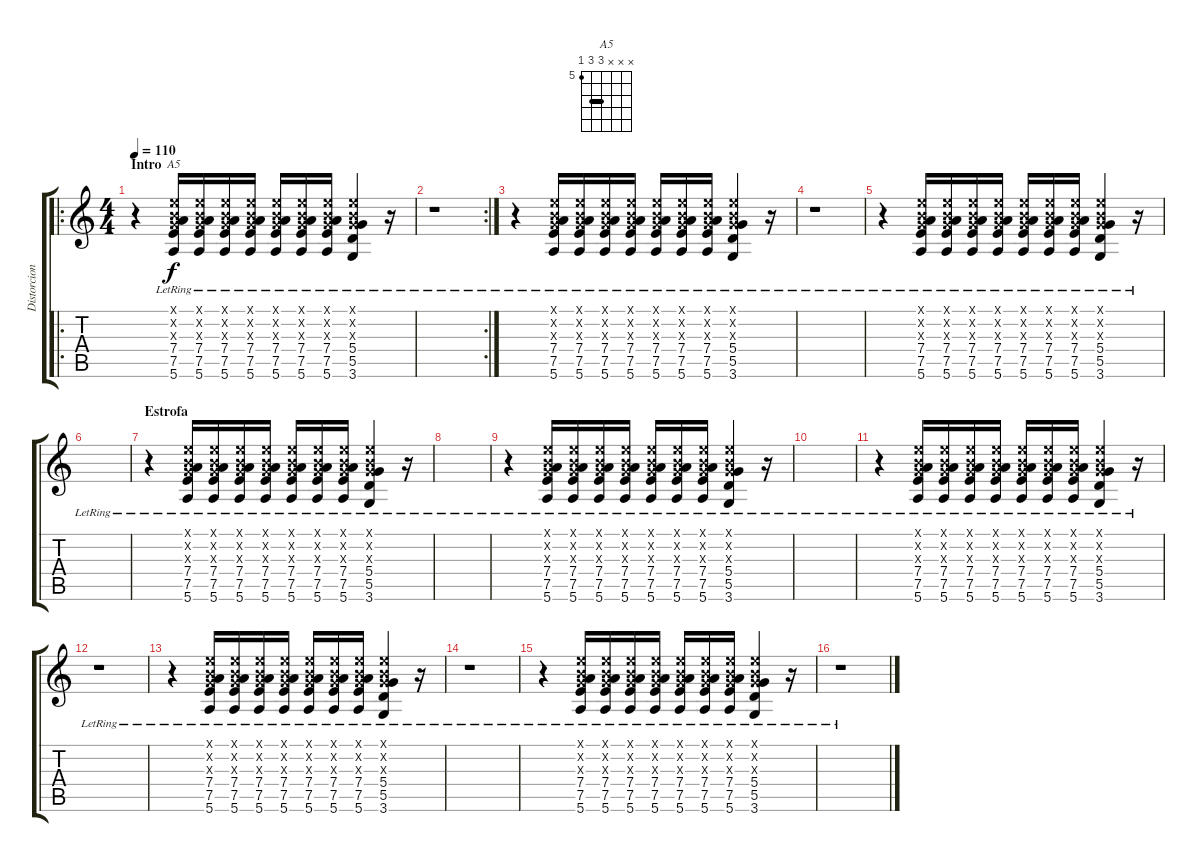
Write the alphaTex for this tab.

\track ("Distorcion 1" "Distorcion") {instrument distortionguitar}
\staff {score tabs}
\tuning (E4 B3 G3 D3 A2 E2) {hide}
\chord ("A5" x x x 7 7 5) {firstfret 5 barre 7}
\ro
\ts (4 4)
\section ("" "Intro")
\tempo 110
\clef g2
\ks c
r.4{dy f instrument distortionguitar} (0.1{x} 0.2{x} 0.3{x} 7.4{lr} 7.5{lr} 5.6{lr}).16{ch "A5"} (0.1{x} 0.2{x} 0.3{x} 7.4{lr} 7.5{lr} 5.6{lr}).16 (0.1{x} 0.2{x} 0.3{x} 7.4{lr} 7.5{lr} 5.6{lr}).16 (0.1{x} 0.2{x} 0.3{x} 7.4{lr} 7.5{lr} 5.6{lr}).16 (0.1{x} 0.2{x} 0.3{x} 7.4{lr} 7.5{lr} 5.6{lr}).16 (0.1{x} 0.2{x} 0.3{x} 7.4{lr} 7.5{lr} 5.6{lr}).16 (0.1{x} 0.2{x} 0.3{x} 7.4{lr} 7.5{lr} 5.6{lr}).16 (0.1{x} 0.2{x} 0.3{x} 5.4{lr} 5.5{lr} 3.6{lr}).4 r.16 |
\rc 2
r.1 |
r.4 (0.1{x} 0.2{x} 0.3{x} 7.4{lr} 7.5{lr} 5.6{lr}).16 (0.1{x} 0.2{x} 0.3{x} 7.4{lr} 7.5{lr} 5.6{lr}).16 (0.1{x} 0.2{x} 0.3{x} 7.4{lr} 7.5{lr} 5.6{lr}).16 (0.1{x} 0.2{x} 0.3{x} 7.4{lr} 7.5{lr} 5.6{lr}).16 (0.1{x} 0.2{x} 0.3{x} 7.4{lr} 7.5{lr} 5.6{lr}).16 (0.1{x} 0.2{x} 0.3{x} 7.4{lr} 7.5{lr} 5.6{lr}).16 (0.1{x} 0.2{x} 0.3{x} 7.4{lr} 7.5{lr} 5.6{lr}).16 (0.1{x} 0.2{x} 0.3{x} 5.4{lr} 5.5{lr} 3.6{lr}).4 r.16 |
r.1 |
r.4 (0.1{x} 0.2{x} 0.3{x} 7.4{lr} 7.5{lr} 5.6{lr}).16 (0.1{x} 0.2{x} 0.3{x} 7.4{lr} 7.5{lr} 5.6{lr}).16 (0.1{x} 0.2{x} 0.3{x} 7.4{lr} 7.5{lr} 5.6{lr}).16 (0.1{x} 0.2{x} 0.3{x} 7.4{lr} 7.5{lr} 5.6{lr}).16 (0.1{x} 0.2{x} 0.3{x} 7.4{lr} 7.5{lr} 5.6{lr}).16 (0.1{x} 0.2{x} 0.3{x} 7.4{lr} 7.5{lr} 5.6{lr}).16 (0.1{x} 0.2{x} 0.3{x} 7.4{lr} 7.5{lr} 5.6{lr}).16 (0.1{x} 0.2{x} 0.3{x} 5.4{lr} 5.5{lr} 3.6{lr}).4 r.16 |
|
\section ("" "Estrofa")
r.4 (0.1{x} 0.2{x} 0.3{x} 7.4{lr} 7.5{lr} 5.6{lr}).16 (0.1{x} 0.2{x} 0.3{x} 7.4{lr} 7.5{lr} 5.6{lr}).16 (0.1{x} 0.2{x} 0.3{x} 7.4{lr} 7.5{lr} 5.6{lr}).16 (0.1{x} 0.2{x} 0.3{x} 7.4{lr} 7.5{lr} 5.6{lr}).16 (0.1{x} 0.2{x} 0.3{x} 7.4{lr} 7.5{lr} 5.6{lr}).16 (0.1{x} 0.2{x} 0.3{x} 7.4{lr} 7.5{lr} 5.6{lr}).16 (0.1{x} 0.2{x} 0.3{x} 7.4{lr} 7.5{lr} 5.6{lr}).16 (0.1{x} 0.2{x} 0.3{x} 5.4{lr} 5.5{lr} 3.6{lr}).4 r.16 |
|
r.4 (0.1{x} 0.2{x} 0.3{x} 7.4{lr} 7.5{lr} 5.6{lr}).16 (0.1{x} 0.2{x} 0.3{x} 7.4{lr} 7.5{lr} 5.6{lr}).16 (0.1{x} 0.2{x} 0.3{x} 7.4{lr} 7.5{lr} 5.6{lr}).16 (0.1{x} 0.2{x} 0.3{x} 7.4{lr} 7.5{lr} 5.6{lr}).16 (0.1{x} 0.2{x} 0.3{x} 7.4{lr} 7.5{lr} 5.6{lr}).16 (0.1{x} 0.2{x} 0.3{x} 7.4{lr} 7.5{lr} 5.6{lr}).16 (0.1{x} 0.2{x} 0.3{x} 7.4{lr} 7.5{lr} 5.6{lr}).16 (0.1{x} 0.2{x} 0.3{x} 5.4{lr} 5.5{lr} 3.6{lr}).4 r.16 |
|
r.4 (0.1{x} 0.2{x} 0.3{x} 7.4{lr} 7.5{lr} 5.6{lr}).16 (0.1{x} 0.2{x} 0.3{x} 7.4{lr} 7.5{lr} 5.6{lr}).16 (0.1{x} 0.2{x} 0.3{x} 7.4{lr} 7.5{lr} 5.6{lr}).16 (0.1{x} 0.2{x} 0.3{x} 7.4{lr} 7.5{lr} 5.6{lr}).16 (0.1{x} 0.2{x} 0.3{x} 7.4{lr} 7.5{lr} 5.6{lr}).16 (0.1{x} 0.2{x} 0.3{x} 7.4{lr} 7.5{lr} 5.6{lr}).16 (0.1{x} 0.2{x} 0.3{x} 7.4{lr} 7.5{lr} 5.6{lr}).16 (0.1{x} 0.2{x} 0.3{x} 5.4{lr} 5.5{lr} 3.6{lr}).4 r.16 |
r.1 |
r.4 (0.1{x} 0.2{x} 0.3{x} 7.4{lr} 7.5{lr} 5.6{lr}).16 (0.1{x} 0.2{x} 0.3{x} 7.4{lr} 7.5{lr} 5.6{lr}).16 (0.1{x} 0.2{x} 0.3{x} 7.4{lr} 7.5{lr} 5.6{lr}).16 (0.1{x} 0.2{x} 0.3{x} 7.4{lr} 7.5{lr} 5.6{lr}).16 (0.1{x} 0.2{x} 0.3{x} 7.4{lr} 7.5{lr} 5.6{lr}).16 (0.1{x} 0.2{x} 0.3{x} 7.4{lr} 7.5{lr} 5.6{lr}).16 (0.1{x} 0.2{x} 0.3{x} 7.4{lr} 7.5{lr} 5.6{lr}).16 (0.1{x} 0.2{x} 0.3{x} 5.4{lr} 5.5{lr} 3.6{lr}).4 r.16 |
r.1 |
r.4 (0.1{x} 0.2{x} 0.3{x} 7.4{lr} 7.5{lr} 5.6{lr}).16 (0.1{x} 0.2{x} 0.3{x} 7.4{lr} 7.5{lr} 5.6{lr}).16 (0.1{x} 0.2{x} 0.3{x} 7.4{lr} 7.5{lr} 5.6{lr}).16 (0.1{x} 0.2{x} 0.3{x} 7.4{lr} 7.5{lr} 5.6{lr}).16 (0.1{x} 0.2{x} 0.3{x} 7.4{lr} 7.5{lr} 5.6{lr}).16 (0.1{x} 0.2{x} 0.3{x} 7.4{lr} 7.5{lr} 5.6{lr}).16 (0.1{x} 0.2{x} 0.3{x} 7.4{lr} 7.5{lr} 5.6{lr}).16 (0.1{x} 0.2{x} 0.3{x} 5.4{lr} 5.5{lr} 3.6{lr}).4 r.16 |
r.1
